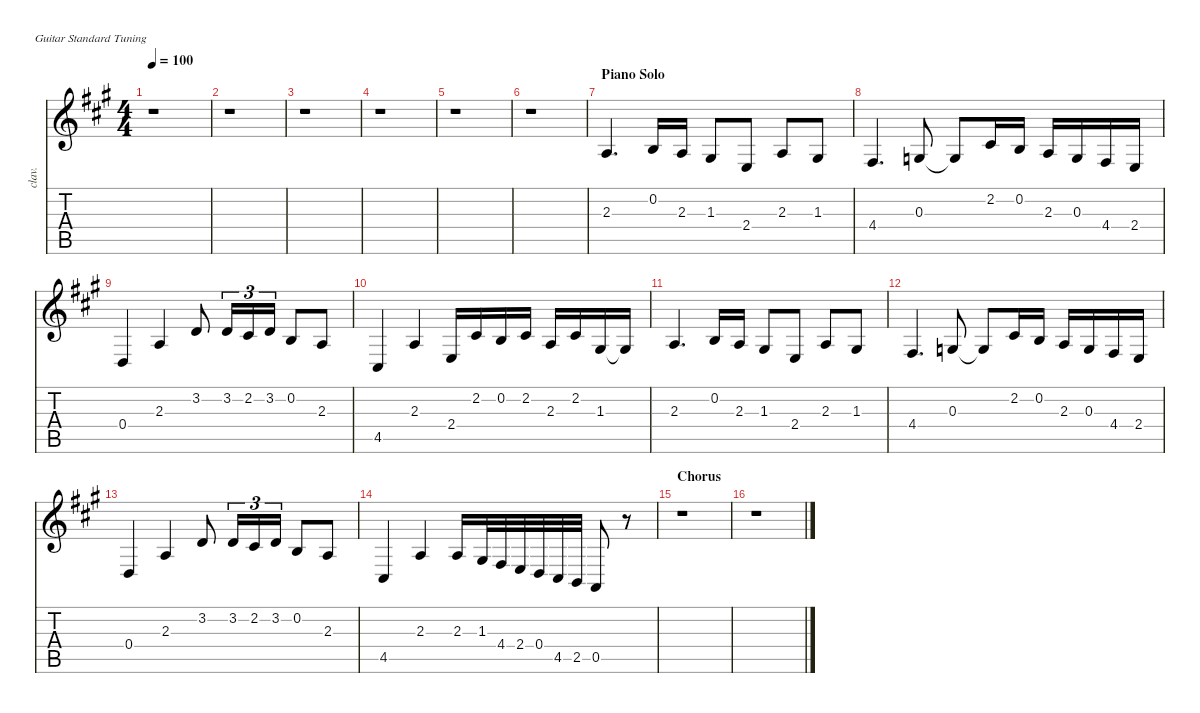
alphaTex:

\defaultSystemsLayout 4
\hideDynamics
\bracketExtendMode nobrackets
\otherSystemsTrackNameOrientation horizontal
\track ("Left Hand" "clav.") {mute instrument clavinet}
\staff {score tabs}
\tuning (E4 B3 G3 D3 A2 E2)
\ts (4 4)
\tempo 100
\clef g2
\ks a
r.1{dy f beam Down} |
r.1{beam Down} |
r.1{beam Down} |
r.1{beam Down} |
r.1{beam Down} |
r.1{beam Down} |
\section ("" "Piano Solo")
2.3{acc forcenatural}.4{d beam Up} 0.2{acc forcenatural}.16{beam Up} 2.3{acc forcenatural}.16{beam Up} 1.3{acc #}.8{beam Up} 2.4{acc forcenatural}.8{beam Up} 2.3{acc forcenatural}.8{beam Up} 1.3{acc #}.8{beam Up} |
4.4{acc #}.4{d beam Up} 0.3{acc forcenatural}.8{beam Up} 0.3{t acc forcenatural}.8{beam Up} 2.2{acc #}.16{beam Up} 0.2{acc forcenatural}.16{beam Up} 2.3{acc forcenatural}.16{beam Up} 0.3{acc forcenatural}.16{beam Up} 4.4{acc #}.16{beam Up} 2.4{acc forcenatural}.16{beam Up} |
0.4{acc forcenatural}.4{beam Up} 2.3{acc forcenatural}.4{beam Up} 3.2{acc forcenatural}.8{beam Up} 3.2{acc forcenatural}.16{tu (3 2) beam Up} 2.2{acc #}.16{tu (3 2) beam Up} 3.2{acc forcenatural}.16{tu (3 2) beam Up} 0.2{acc forcenatural}.8{beam Up} 2.3{acc forcenatural}.8{beam Up} |
4.5{acc #}.4{beam Up} 2.3{acc forcenatural}.4{beam Up} 2.4{acc forcenatural}.16{beam Up} 2.2{acc #}.16{beam Up} 0.2{acc forcenatural}.16{beam Up} 2.2{acc #}.16{beam Up} 2.3{acc forcenatural}.16{beam Up} 2.2{acc #}.16{beam Up} 1.3{acc #}.16{beam Up} 1.3{t acc #}.16{beam Up} |
2.3{acc forcenatural}.4{d beam Up} 0.2{acc forcenatural}.16{beam Up} 2.3{acc forcenatural}.16{beam Up} 1.3{acc #}.8{beam Up} 2.4{acc forcenatural}.8{beam Up} 2.3{acc forcenatural}.8{beam Up} 1.3{acc #}.8{beam Up} |
4.4{acc #}.4{d beam Up} 0.3{acc forcenatural}.8{beam Up} 0.3{t acc forcenatural}.8{beam Up} 2.2{acc #}.16{beam Up} 0.2{acc forcenatural}.16{beam Up} 2.3{acc forcenatural}.16{beam Up} 0.3{acc forcenatural}.16{beam Up} 4.4{acc #}.16{beam Up} 2.4{acc forcenatural}.16{beam Up} |
0.4{acc forcenatural}.4{beam Up} 2.3{acc forcenatural}.4{beam Up} 3.2{acc forcenatural}.8{beam Up} 3.2{acc forcenatural}.16{tu (3 2) beam Up} 2.2{acc #}.16{tu (3 2) beam Up} 3.2{acc forcenatural}.16{tu (3 2) beam Up} 0.2{acc forcenatural}.8{beam Up} 2.3{acc forcenatural}.8{beam Up} |
4.5{acc #}.4{beam Up} 2.3{acc forcenatural}.4{beam Up} 2.3{acc forcenatural}.16{beam Up} 1.3{acc #}.32{beam Up} 4.4{acc #}.32{beam Up} 2.4{acc forcenatural}.32{beam Up} 0.4{acc forcenatural}.32{beam Up} 4.5{acc #}.32{beam Up} 2.5{acc forcenatural}.32{beam Up} 0.5{acc forcenatural}.8{beam Up} r.8{beam Up} |
\section ("" "Chorus")
r.1{beam Down} |
r.1{beam Down}
